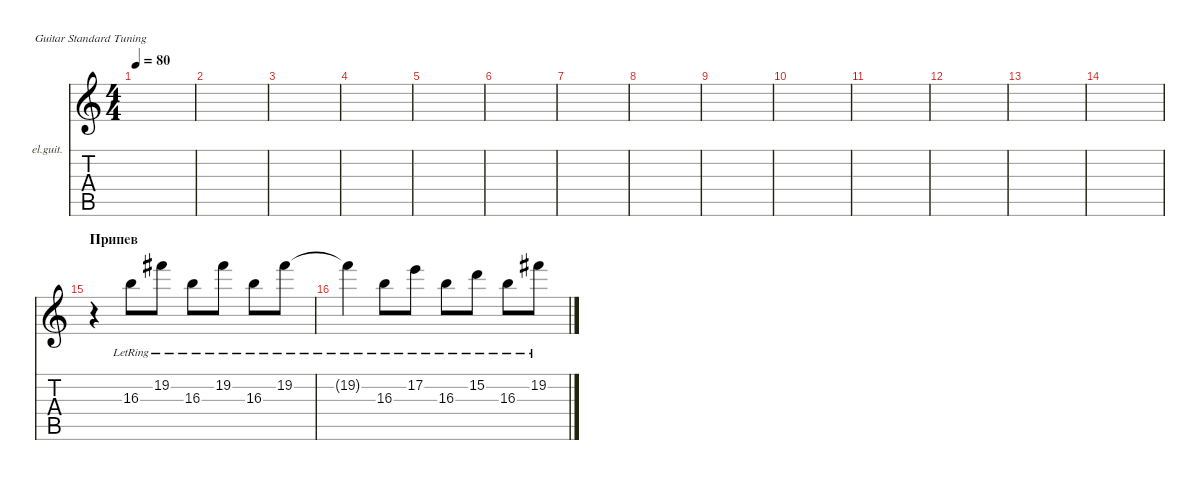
\defaultSystemsLayout 4
\hideDynamics
\bracketExtendMode nobrackets
\firstSystemTrackNameOrientation horizontal
\otherSystemsTrackNameOrientation horizontal
\track ("Clean Guitar" "el.guit.") {instrument electricguitarclean}
\staff {score tabs}
\tuning (E4 B3 G3 D3 A2 E2)
\ts (4 4)
\tempo 80
\clef g2
\ks c
|
|
|
|
|
|
|
|
|
|
|
|
|
|
\section ("" "Припев")
r.4 16.3{lr}.8 19.2{lr}.8 16.3{lr}.8 19.2{lr}.8 16.3{lr}.8 19.2{lr}.8 |
19.2{lr t}.4 16.3{lr}.8 17.2{lr}.8 16.3{lr}.8 15.2{lr}.8 16.3{lr}.8 19.2{lr}.8
